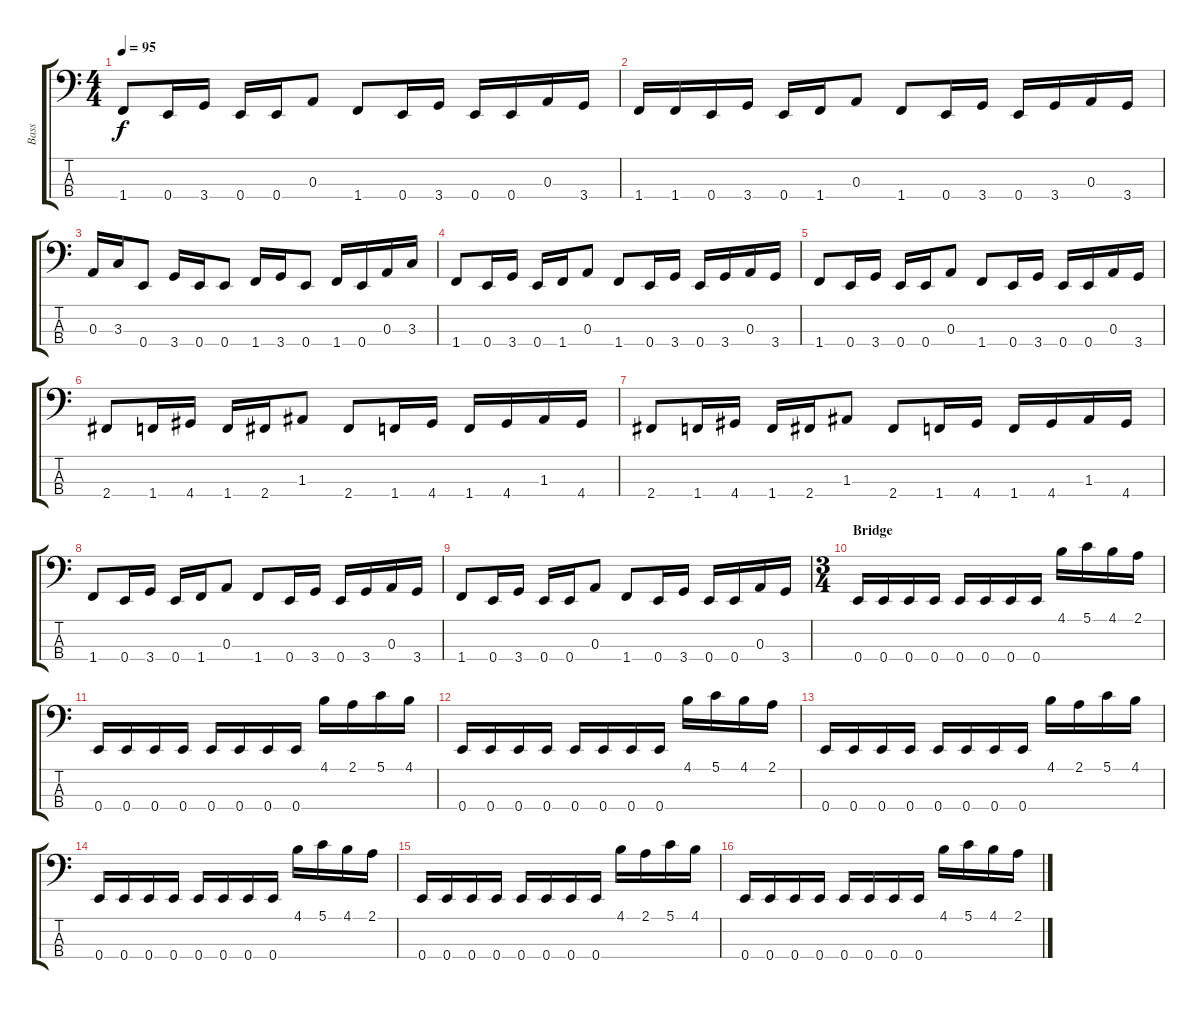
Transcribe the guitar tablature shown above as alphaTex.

\track ("Bass" "Bass") {instrument electricbasspick}
\staff {score tabs}
\tuning (G2 D2 A1 E1) {hide}
\ts (4 4)
\tempo 95
\clef f4
\ks c
1.4.8{dy f} 0.4.16 3.4.16 0.4.16 0.4.16 0.3.8 1.4.8 0.4.16 3.4.16 0.4.16 0.4.16 0.3.16 3.4.16 |
1.4.16 1.4.16 0.4.16 3.4.16 0.4.16 1.4.16 0.3.8 1.4.8 0.4.16 3.4.16 0.4.16 3.4.16 0.3.16 3.4.16 |
0.3.16 3.3.16 0.4.8 3.4.16 0.4.16 0.4.8 1.4.16 3.4.16 0.4.8 1.4.16 0.4.16 0.3.16 3.3.16 |
1.4.8 0.4.16 3.4.16 0.4.16 1.4.16 0.3.8 1.4.8 0.4.16 3.4.16 0.4.16 3.4.16 0.3.16 3.4.16 |
1.4.8 0.4.16 3.4.16 0.4.16 0.4.16 0.3.8 1.4.8 0.4.16 3.4.16 0.4.16 0.4.16 0.3.16 3.4.16 |
2.4.8 1.4.16 4.4.16 1.4.16 2.4.16 1.3.8 2.4.8 1.4.16 4.4.16 1.4.16 4.4.16 1.3.16 4.4.16 |
2.4.8 1.4.16 4.4.16 1.4.16 2.4.16 1.3.8 2.4.8 1.4.16 4.4.16 1.4.16 4.4.16 1.3.16 4.4.16 |
1.4.8 0.4.16 3.4.16 0.4.16 1.4.16 0.3.8 1.4.8 0.4.16 3.4.16 0.4.16 3.4.16 0.3.16 3.4.16 |
1.4.8 0.4.16 3.4.16 0.4.16 0.4.16 0.3.8 1.4.8 0.4.16 3.4.16 0.4.16 0.4.16 0.3.16 3.4.16 |
\ts (3 4)
\section ("" "Bridge")
0.4.16 0.4.16 0.4.16 0.4.16 0.4.16 0.4.16 0.4.16 0.4.16 4.1.16 5.1.16 4.1.16 2.1.16 |
0.4.16 0.4.16 0.4.16 0.4.16 0.4.16 0.4.16 0.4.16 0.4.16 4.1.16 2.1.16 5.1.16 4.1.16 |
0.4.16 0.4.16 0.4.16 0.4.16 0.4.16 0.4.16 0.4.16 0.4.16 4.1.16 5.1.16 4.1.16 2.1.16 |
0.4.16 0.4.16 0.4.16 0.4.16 0.4.16 0.4.16 0.4.16 0.4.16 4.1.16 2.1.16 5.1.16 4.1.16 |
0.4.16 0.4.16 0.4.16 0.4.16 0.4.16 0.4.16 0.4.16 0.4.16 4.1.16 5.1.16 4.1.16 2.1.16 |
0.4.16 0.4.16 0.4.16 0.4.16 0.4.16 0.4.16 0.4.16 0.4.16 4.1.16 2.1.16 5.1.16 4.1.16 |
0.4.16 0.4.16 0.4.16 0.4.16 0.4.16 0.4.16 0.4.16 0.4.16 4.1.16 5.1.16 4.1.16 2.1.16
